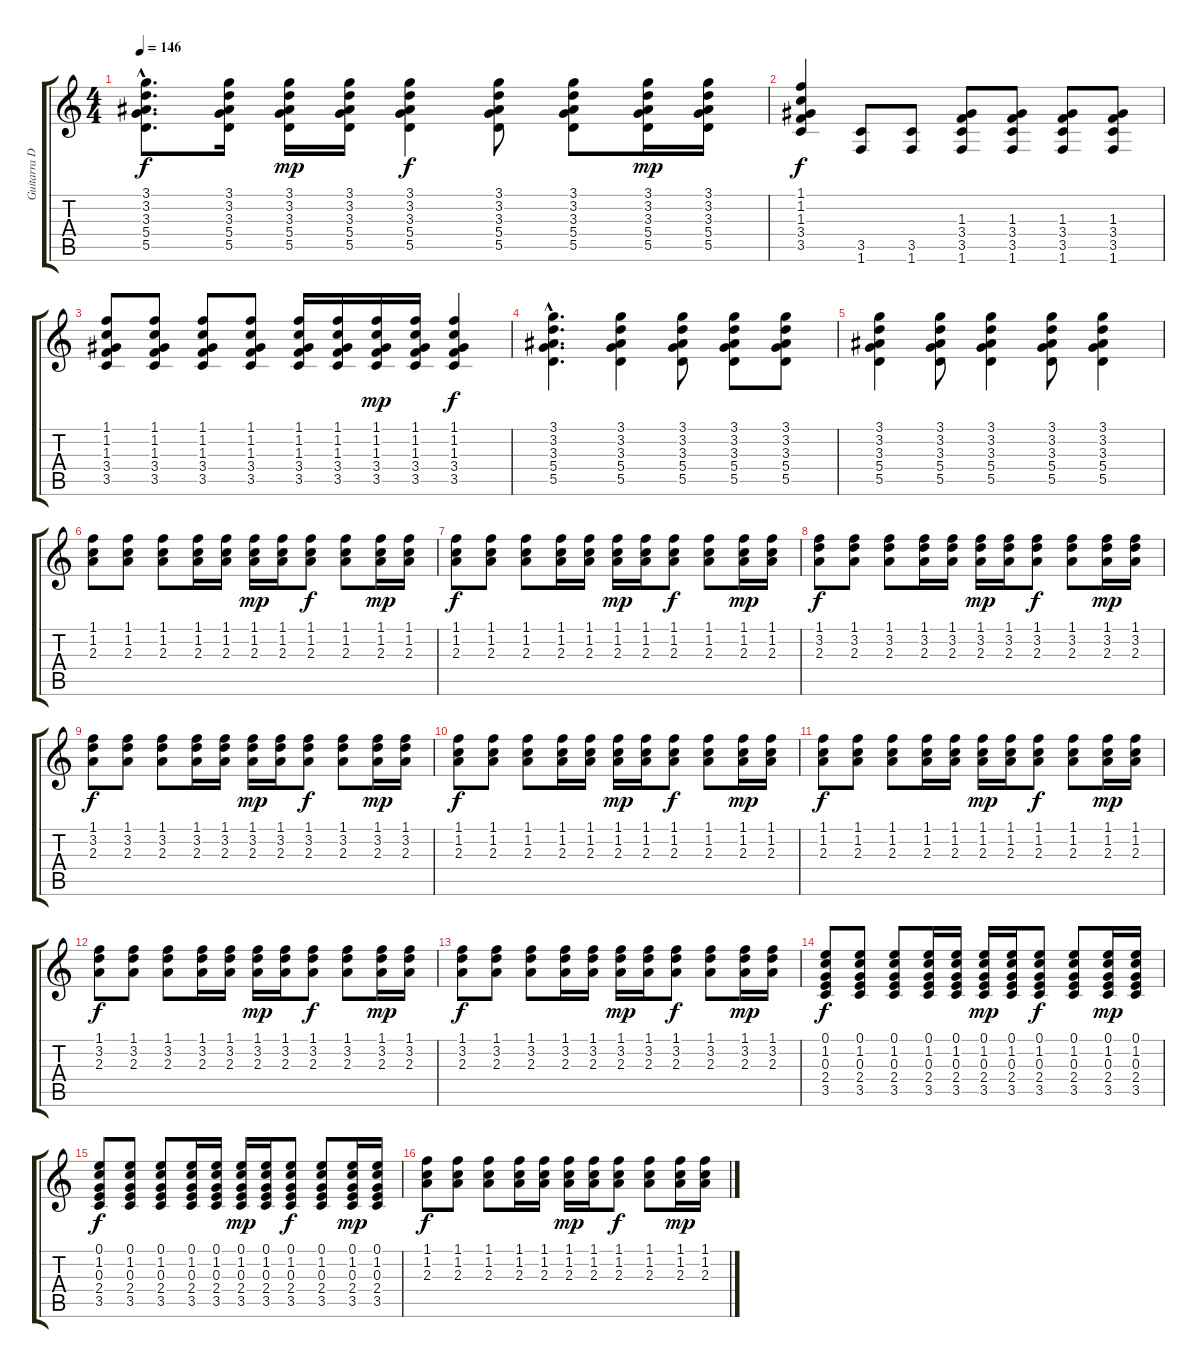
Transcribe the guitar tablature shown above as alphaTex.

\track ("Guitarra Distorsion" "Guitarra D") {instrument distortionguitar}
\staff {score tabs}
\tuning (E4 B3 G3 D3 A2 E2) {hide}
\ts (4 4)
\tempo 146
\clef g2
\ks c
(3.1{hac} 3.2{hac} 3.3{hac} 5.4{hac} 5.5{hac}).8{d dy f} (3.1 3.2 3.3 5.4 5.5).16 (3.1 3.2 3.3 5.4 5.5).16{dy mp} (3.1 3.2 3.3 5.4 5.5).16 (3.1 3.2 3.3 5.4 5.5).4{dy f} (3.1 3.2 3.3 5.4 5.5).8 (3.1 3.2 3.3 5.4 5.5).8 (3.1 3.2 3.3 5.4 5.5).16{dy mp} (3.1 3.2 3.3 5.4 5.5).16 |
(1.1 1.2 1.3 3.4 3.5).4{dy f} (3.5 1.6).8 (3.5 1.6).8 (1.3 3.4 3.5 1.6).8 (1.3 3.4 3.5 1.6).8 (1.3 3.4 3.5 1.6).8 (1.3 3.4 3.5 1.6).8 |
(1.1 1.2 1.3 3.4 3.5).8 (1.1 1.2 1.3 3.4 3.5).8 (1.1 1.2 1.3 3.4 3.5).8 (1.1 1.2 1.3 3.4 3.5).8 (1.1 1.2 1.3 3.4 3.5).16 (1.1 1.2 1.3 3.4 3.5).16 (1.1 1.2 1.3 3.4 3.5).16{dy mp} (1.1 1.2 1.3 3.4 3.5).16 (1.1 1.2 1.3 3.4 3.5).4{dy f} |
(3.1{hac} 3.2{hac} 3.3{hac} 5.4{hac} 5.5{hac}).4{d} (3.1 3.2 3.3 5.4 5.5).4 (3.1 3.2 3.3 5.4 5.5).8 (3.1 3.2 3.3 5.4 5.5).8 (3.1 3.2 3.3 5.4 5.5).8 |
(3.1 3.2 3.3 5.4 5.5).4 (3.1 3.2 3.3 5.4 5.5).8 (3.1 3.2 3.3 5.4 5.5).4 (3.1 3.2 3.3 5.4 5.5).8 (3.1 3.2 3.3 5.4 5.5).4 |
(1.1 1.2 2.3).8 (1.1 1.2 2.3).8 (1.1 1.2 2.3).8 (1.1 1.2 2.3).16 (1.1 1.2 2.3).16 (1.1 1.2 2.3).16{dy mp} (1.1 1.2 2.3).16 (1.1 1.2 2.3).8{dy f} (1.1 1.2 2.3).8 (1.1 1.2 2.3).16{dy mp} (1.1 1.2 2.3).16 |
(1.1 1.2 2.3).8{dy f} (1.1 1.2 2.3).8 (1.1 1.2 2.3).8 (1.1 1.2 2.3).16 (1.1 1.2 2.3).16 (1.1 1.2 2.3).16{dy mp} (1.1 1.2 2.3).16 (1.1 1.2 2.3).8{dy f} (1.1 1.2 2.3).8 (1.1 1.2 2.3).16{dy mp} (1.1 1.2 2.3).16 |
(1.1 3.2 2.3).8{dy f} (1.1 3.2 2.3).8 (1.1 3.2 2.3).8 (1.1 3.2 2.3).16 (1.1 3.2 2.3).16 (1.1 3.2 2.3).16{dy mp} (1.1 3.2 2.3).16 (1.1 3.2 2.3).8{dy f} (1.1 3.2 2.3).8 (1.1 3.2 2.3).16{dy mp} (1.1 3.2 2.3).16 |
(1.1 3.2 2.3).8{dy f} (1.1 3.2 2.3).8 (1.1 3.2 2.3).8 (1.1 3.2 2.3).16 (1.1 3.2 2.3).16 (1.1 3.2 2.3).16{dy mp} (1.1 3.2 2.3).16 (1.1 3.2 2.3).8{dy f} (1.1 3.2 2.3).8 (1.1 3.2 2.3).16{dy mp} (1.1 3.2 2.3).16 |
(1.1 1.2 2.3).8{dy f} (1.1 1.2 2.3).8 (1.1 1.2 2.3).8 (1.1 1.2 2.3).16 (1.1 1.2 2.3).16 (1.1 1.2 2.3).16{dy mp} (1.1 1.2 2.3).16 (1.1 1.2 2.3).8{dy f} (1.1 1.2 2.3).8 (1.1 1.2 2.3).16{dy mp} (1.1 1.2 2.3).16 |
(1.1 1.2 2.3).8{dy f} (1.1 1.2 2.3).8 (1.1 1.2 2.3).8 (1.1 1.2 2.3).16 (1.1 1.2 2.3).16 (1.1 1.2 2.3).16{dy mp} (1.1 1.2 2.3).16 (1.1 1.2 2.3).8{dy f} (1.1 1.2 2.3).8 (1.1 1.2 2.3).16{dy mp} (1.1 1.2 2.3).16 |
(1.1 3.2 2.3).8{dy f} (1.1 3.2 2.3).8 (1.1 3.2 2.3).8 (1.1 3.2 2.3).16 (1.1 3.2 2.3).16 (1.1 3.2 2.3).16{dy mp} (1.1 3.2 2.3).16 (1.1 3.2 2.3).8{dy f} (1.1 3.2 2.3).8 (1.1 3.2 2.3).16{dy mp} (1.1 3.2 2.3).16 |
(1.1 3.2 2.3).8{dy f} (1.1 3.2 2.3).8 (1.1 3.2 2.3).8 (1.1 3.2 2.3).16 (1.1 3.2 2.3).16 (1.1 3.2 2.3).16{dy mp} (1.1 3.2 2.3).16 (1.1 3.2 2.3).8{dy f} (1.1 3.2 2.3).8 (1.1 3.2 2.3).16{dy mp} (1.1 3.2 2.3).16 |
(0.1 1.2 0.3 2.4 3.5).8{dy f} (0.1 1.2 0.3 2.4 3.5).8 (0.1 1.2 0.3 2.4 3.5).8 (0.1 1.2 0.3 2.4 3.5).16 (0.1 1.2 0.3 2.4 3.5).16 (0.1 1.2 0.3 2.4 3.5).16{dy mp} (0.1 1.2 0.3 2.4 3.5).16 (0.1 1.2 0.3 2.4 3.5).8{dy f} (0.1 1.2 0.3 2.4 3.5).8 (0.1 1.2 0.3 2.4 3.5).16{dy mp} (0.1 1.2 0.3 2.4 3.5).16 |
(0.1 1.2 0.3 2.4 3.5).8{dy f} (0.1 1.2 0.3 2.4 3.5).8 (0.1 1.2 0.3 2.4 3.5).8 (0.1 1.2 0.3 2.4 3.5).16 (0.1 1.2 0.3 2.4 3.5).16 (0.1 1.2 0.3 2.4 3.5).16{dy mp} (0.1 1.2 0.3 2.4 3.5).16 (0.1 1.2 0.3 2.4 3.5).8{dy f} (0.1 1.2 0.3 2.4 3.5).8 (0.1 1.2 0.3 2.4 3.5).16{dy mp} (0.1 1.2 0.3 2.4 3.5).16 |
(1.1 1.2 2.3).8{dy f} (1.1 1.2 2.3).8 (1.1 1.2 2.3).8 (1.1 1.2 2.3).16 (1.1 1.2 2.3).16 (1.1 1.2 2.3).16{dy mp} (1.1 1.2 2.3).16 (1.1 1.2 2.3).8{dy f} (1.1 1.2 2.3).8 (1.1 1.2 2.3).16{dy mp} (1.1 1.2 2.3).16
